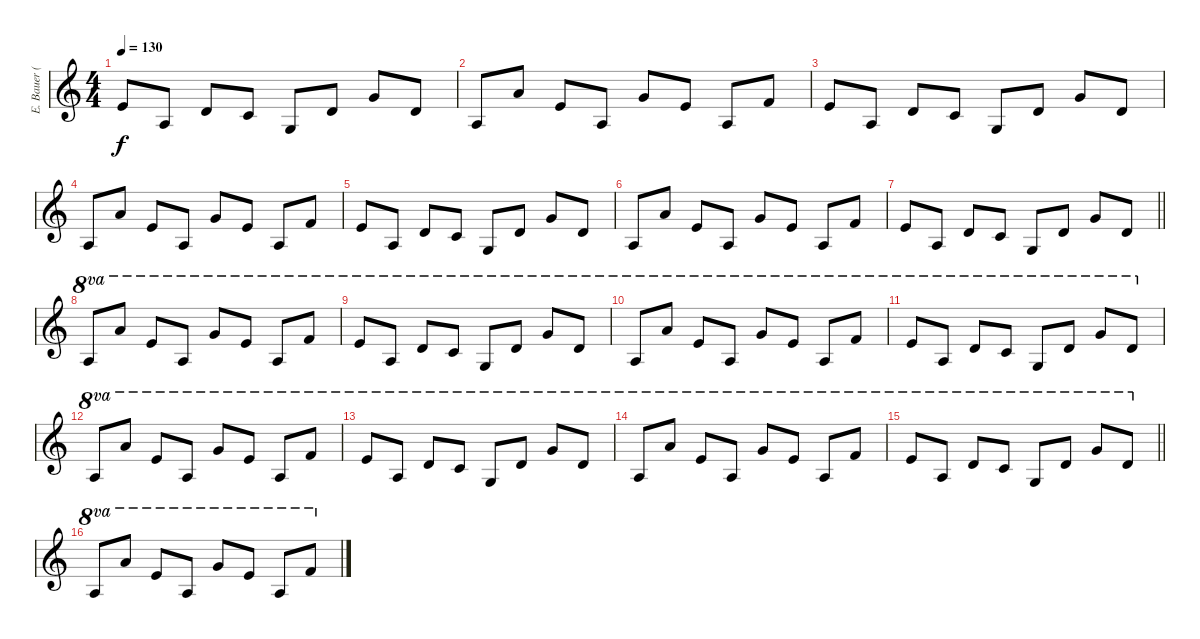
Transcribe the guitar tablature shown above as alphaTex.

\track ("E. Bauer (Keyboard)" "E. Bauer (") {instrument lead2sawtooth}
\staff {score}
\tuning (E4 B3 G3 D3 A2 E2) {hide}
\ts (4 4)
\tempo 130
\clef g2
\ks aminor
9.3.8{dy f} 7.4.8 7.3.8 5.3.8 5.4.8 7.3.8 8.2.8 7.3.8 |
7.4.8 10.2.8 9.3.8 7.4.8 8.2.8 9.3.8 7.4.8 6.2.8 |
9.3.8 7.4.8 7.3.8 5.3.8 5.4.8 7.3.8 8.2.8 7.3.8 |
7.4.8 10.2.8 9.3.8 7.4.8 8.2.8 9.3.8 7.4.8 6.2.8 |
9.3.8 7.4.8 7.3.8 5.3.8 5.4.8 7.3.8 8.2.8 7.3.8 |
7.4.8 10.2.8 9.3.8 7.4.8 8.2.8 9.3.8 7.4.8 6.2.8 |
\barLineRight lightlight
9.3.8 7.4.8 7.3.8 5.3.8 5.4.8 7.3.8 8.2.8 7.3.8 |
5.1.8{ot 8va} 17.1.8{ot 8va} 12.1.8{ot 8va} 5.1.8{ot 8va} 15.1.8{ot 8va} 12.1.8{ot 8va} 5.1.8{ot 8va} 13.1.8{ot 8va} |
12.1.8{ot 8va} 5.1.8{ot 8va} 10.1.8{ot 8va} 8.1.8{ot 8va} 3.1.8{ot 8va} 10.1.8{ot 8va} 15.1.8{ot 8va} 10.1.8{ot 8va} |
5.1.8{ot 8va} 17.1.8{ot 8va} 12.1.8{ot 8va} 5.1.8{ot 8va} 15.1.8{ot 8va} 12.1.8{ot 8va} 5.1.8{ot 8va} 13.1.8{ot 8va} |
12.1.8{ot 8va} 5.1.8{ot 8va} 10.1.8{ot 8va} 8.1.8{ot 8va} 3.1.8{ot 8va} 10.1.8{ot 8va} 15.1.8{ot 8va} 10.1.8{ot 8va} |
5.1.8{ot 8va} 17.1.8{ot 8va} 12.1.8{ot 8va} 5.1.8{ot 8va} 15.1.8{ot 8va} 12.1.8{ot 8va} 5.1.8{ot 8va} 13.1.8{ot 8va} |
12.1.8{ot 8va} 5.1.8{ot 8va} 10.1.8{ot 8va} 8.1.8{ot 8va} 3.1.8{ot 8va} 10.1.8{ot 8va} 15.1.8{ot 8va} 10.1.8{ot 8va} |
5.1.8{ot 8va} 17.1.8{ot 8va} 12.1.8{ot 8va} 5.1.8{ot 8va} 15.1.8{ot 8va} 12.1.8{ot 8va} 5.1.8{ot 8va} 13.1.8{ot 8va} |
\barLineRight lightlight
12.1.8{ot 8va} 5.1.8{ot 8va} 10.1.8{ot 8va} 8.1.8{ot 8va} 3.1.8{ot 8va} 10.1.8{ot 8va} 15.1.8{ot 8va} 10.1.8{ot 8va} |
5.1.8{ot 8va} 17.1.8{ot 8va} 12.1.8{ot 8va} 5.1.8{ot 8va} 15.1.8{ot 8va} 12.1.8{ot 8va} 5.1.8{ot 8va} 13.1.8{ot 8va}
